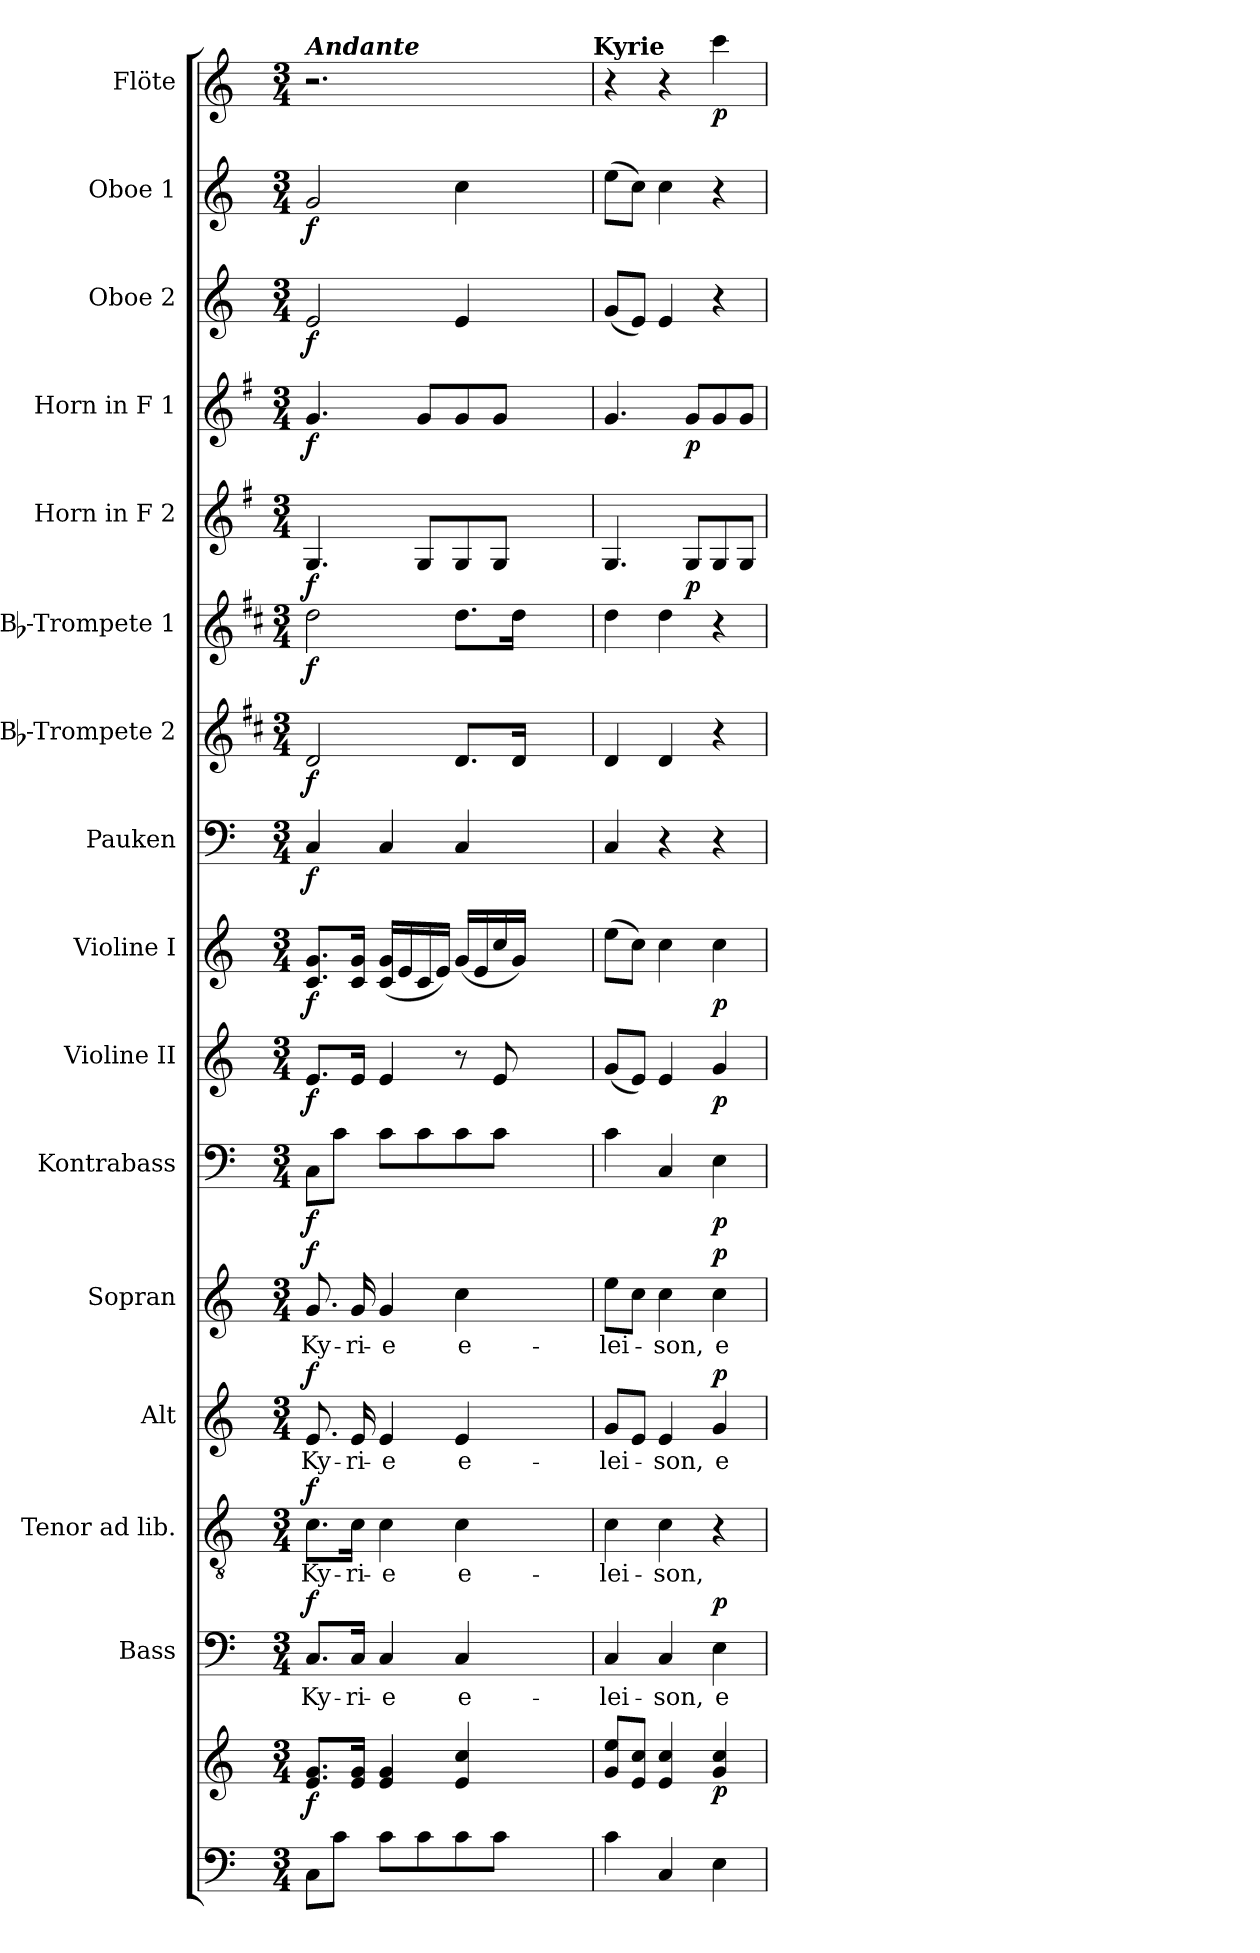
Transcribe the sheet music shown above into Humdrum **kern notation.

**kern	**kern	**dynam	**kern	**text	**dynam	**kern	**text	**dynam	**kern	**text	**dynam	**kern	**text	**dynam	**kern	**dynam	**kern	**dynam	**kern	**dynam	**kern	**dynam	**kern	**dynam	**kern	**dynam	**kern	**dynam	**kern	**dynam	**kern	**dynam	**kern	**dynam	**kern	**dynam
*part16	*part16	*part16	*part15	*part15	*part15	*part14	*part14	*part14	*part13	*part13	*part13	*part12	*part12	*part12	*part11	*part11	*part10	*part10	*part9	*part9	*part8	*part8	*part7	*part7	*part6	*part6	*part5	*part5	*part4	*part4	*part3	*part3	*part2	*part2	*part1	*part1
*staff17	*staff16	*staff16/17	*staff15	*staff15	*staff15	*staff14	*staff14	*staff14	*staff13	*staff13	*staff13	*staff12	*staff12	*staff12	*staff11	*staff11	*staff10	*staff10	*staff9	*staff9	*staff8	*staff8	*staff7	*staff7	*staff6	*staff6	*staff5	*staff5	*staff4	*staff4	*staff3	*staff3	*staff2	*staff2	*staff1	*staff1
*	*	*	*I"Bass	*	*	*I"Tenor ad lib.	*	*	*I"Alt	*	*	*I"Sopran	*	*	*I"Kontrabass	*	*I"Violine II	*	*I"Violine I	*	*I"Pauken	*	*I"Bb-Trompete 2	*	*I"Bb-Trompete 1	*	*I"Horn in F 2	*	*I"Horn in F 1	*	*I"Oboe 2	*	*I"Oboe 1	*	*I"Flöte	*
*	*	*	*I'B.	*	*	*I'T.	*	*	*I'A.	*	*	*I'S.	*	*	*I'Kb.	*	*I'Vl. II	*	*I'Vl. I	*	*I'Pk.	*	*I'Bb Trp. 2	*	*I'Bb Trp. 1	*	*	*	*	*	*I'Ob. 2	*	*I'Ob. 1	*	*I'Fl.	*
*clefF4	*clefG2	*	*clefF4	*	*	*clefGv2	*	*	*clefG2	*	*	*clefG2	*	*	*clefF4	*	*clefG2	*	*clefG2	*	*clefF4	*	*clefG2	*	*clefG2	*	*clefG2	*	*clefG2	*	*clefG2	*	*clefG2	*	*clefG2	*
*	*	*	*	*	*	*	*	*	*	*	*	*	*	*	*ITrd7c12	*	*	*	*	*	*	*	*ITrd1c2	*	*ITrd1c2	*	*ITrd4c7	*	*ITrd4c7	*	*	*	*	*	*	*
*k[]	*k[]	*	*k[]	*	*	*k[]	*	*	*k[]	*	*	*k[]	*	*	*k[]	*	*k[]	*	*k[]	*	*k[]	*	*k[]	*	*k[]	*	*k[]	*	*k[]	*	*k[]	*	*k[]	*	*k[]	*
*C:	*C:	*	*C:	*	*	*C:	*	*	*C:	*	*	*C:	*	*	*C:	*	*C:	*	*C:	*	*C:	*	*C:	*	*C:	*	*C:	*	*C:	*	*C:	*	*C:	*	*C:	*
*M3/4	*M3/4	*	*M3/4	*	*	*M3/4	*	*	*M3/4	*	*	*M3/4	*	*	*M3/4	*	*M3/4	*	*M3/4	*	*M3/4	*	*M3/4	*	*M3/4	*	*M3/4	*	*M3/4	*	*M3/4	*	*M3/4	*	*M3/4	*
=1	=1	=1	=1	=1	=1	=1	=1	=1	=1	=1	=1	=1	=1	=1	=1	=1	=1	=1	=1	=1	=1	=1	=1	=1	=1	=1	=1	=1	=1	=1	=1	=1	=1	=1	=1	=1
!	!	!	!	!	!	!	!	!	!	!	!	!	!	!	!	!	!	!	!	!	!	!	!	!	!	!	!	!	!	!	!	!	!	!	!LO:TX:a:Bi:t=Andante	!
!	!	!LO:DY:b	!	!LO:LY:b	!LO:DY:a	!	!LO:LY:b	!LO:DY:a	!	!LO:LY:b	!LO:DY:a	!	!LO:LY:b	!LO:DY:a	!	!LO:DY:b	!	!LO:DY:b	!	!LO:DY:b	!	!LO:DY:b	!	!LO:DY:b	!	!LO:DY:b	!	!LO:DY:b	!	!LO:DY:b	!	!LO:DY:b	!	!LO:DY:b	!	!
8C\L	8.e/ 8.g/L	f	8.C/L	Ky-	f	8.c\L	Ky-	f	8.e/	Ky-	f	8.g/	Ky-	f	8CC\L	f	8.e/L	f	8.c/ 8.g/L	f	4C/	f	2c/	f	2cc\	f	4.C/	f	4.c/	f	2e/	f	2g/	f	2.r	.
8c\J	.	.	.	.	.	.	.	.	.	.	.	.	.	.	8C\J	.	.	.	.	.	.	.	.	.	.	.	.	.	.	.	.	.	.	.	.	.
!	!	!	!	!LO:LY:b	!	!	!LO:LY:b	!	!	!LO:LY:b	!	!	!LO:LY:b	!	!	!	!	!	!	!	!	!	!	!	!	!	!	!	!	!	!	!	!	!	!	!
.	16e/ 16g/Jk	.	16C/Jk	-ri-	.	16c\Jk	-ri-	.	16e/	-ri-	.	16g/	-ri-	.	.	.	16e/Jk	.	16c/ 16g/Jk	.	.	.	.	.	.	.	.	.	.	.	.	.	.	.	.	.
!	!	!	!	!LO:LY:b	!	!	!LO:LY:b	!	!	!LO:LY:b	!	!	!LO:LY:b	!	!	!	!	!	!	!	!	!	!	!	!	!	!	!	!	!	!	!	!	!	!	!
8c\L	4e/ 4g/	.	4C/	-e	.	4c\	-e	.	4e/	-e	.	4g/	-e	.	8C\L	.	4e/	.	(<16c/ 16g/LL	.	4C/	.	.	.	.	.	.	.	.	.	.	.	.	.	.	.
.	.	.	.	.	.	.	.	.	.	.	.	.	.	.	.	.	.	.	16e/	.	.	.	.	.	.	.	.	.	.	.	.	.	.	.	.	.
8c\	.	.	.	.	.	.	.	.	.	.	.	.	.	.	8C\	.	.	.	16c/	.	.	.	.	.	.	.	8C/L	.	8c/L	.	.	.	.	.	.	.
.	.	.	.	.	.	.	.	.	.	.	.	.	.	.	.	.	.	.	16e/JJ)	.	.	.	.	.	.	.	.	.	.	.	.	.	.	.	.	.
!	!	!	!	!LO:LY:b	!	!	!LO:LY:b	!	!	!LO:LY:b	!	!	!LO:LY:b	!	!	!	!	!	!	!	!	!	!	!	!	!	!	!	!	!	!	!	!	!	!	!
8c\	4e/ 4cc/	.	4C/	e-	.	4c\	e-	.	4e/	e-	.	4cc\	e-	.	8C\	.	8r	.	(<16g/LL	.	4C/	.	8.c/L	.	8.cc\L	.	8C/	.	8c/	.	4e/	.	4cc\	.	.	.
.	.	.	.	.	.	.	.	.	.	.	.	.	.	.	.	.	.	.	16e/	.	.	.	.	.	.	.	.	.	.	.	.	.	.	.	.	.
8c\J	.	.	.	.	.	.	.	.	.	.	.	.	.	.	8C\J	.	8e/	.	16cc/	.	.	.	.	.	.	.	8C/J	.	8c/J	.	.	.	.	.	.	.
.	.	.	.	.	.	.	.	.	.	.	.	.	.	.	.	.	.	.	16g/JJ)	.	.	.	16c/Jk	.	16cc\Jk	.	.	.	.	.	.	.	.	.	.	.
2ryy	2ryy	.	2ryy	.	.	2ryy	.	.	2ryy	.	.	2ryy	.	.	2ryy	.	2ryy	.	2ryy	.	2ryy	.	2ryy	.	2ryy	.	2ryy	.	2ryy	.	2ryy	.	2ryy	.	2ryy	.
!	!	!	!	!	!	!	!	!	!	!	!	!	!	!	!	!	!	!	!	!	!	!	!	!	!	!	!	!	!	!	!	!	!	!	!LO:TX:a:B:t=Kyrie	!
=2	=2	=2	=2	=2	=2	=2	=2	=2	=2	=2	=2	=2	=2	=2	=2	=2	=2	=2	=2	=2	=2	=2	=2	=2	=2	=2	=2	=2	=2	=2	=2	=2	=2	=2	=2	=2
!	!	!	!	!LO:LY:b	!	!	!LO:LY:b	!	!	!LO:LY:b	!	!	!LO:LY:b	!	!	!	!	!	!	!	!	!	!	!	!	!	!	!	!	!	!	!	!	!	!	!
4c\	8g/ 8ee/L	.	4C/	-lei-	.	4c\	-lei-	.	8g/L	-lei-	.	8ee\L	-lei-	.	4C\	.	(<8g/L	.	(>8ee\L	.	4C/	.	4c/	.	4cc\	.	4.C/	.	4.c/	.	(<8g/L	.	(>8ee\L	.	4r	.
.	8e/ 8cc/J	.	.	.	.	.	.	.	8e/J	.	.	8cc\J	.	.	.	.	8e/J)	.	8cc\J)	.	.	.	.	.	.	.	.	.	.	.	8e/J)	.	8cc\J)	.	.	.
!	!	!	!	!LO:LY:b	!	!	!LO:LY:b	!	!	!LO:LY:b	!	!	!LO:LY:b	!	!	!	!	!	!	!	!	!	!	!	!	!	!	!	!	!	!	!	!	!	!	!
4C/	4e/ 4cc/	.	4C/	-son,	.	4c\	-son,	.	4e/	-son,	.	4cc\	-son,	.	4CC/	.	4e/	.	4cc\	.	4r	.	4c/	.	4cc\	.	.	.	.	.	4e/	.	4cc\	.	4r	.
!	!	!	!	!	!	!	!	!	!	!	!	!	!	!	!	!	!	!	!	!	!	!	!	!	!	!	!	!LO:DY:b	!	!LO:DY:b	!	!	!	!	!	!
.	.	.	.	.	.	.	.	.	.	.	.	.	.	.	.	.	.	.	.	.	.	.	.	.	.	.	8C/L	p	8c/L	p	.	.	.	.	.	.
!	!	!LO:DY:b	!	!LO:LY:b	!LO:DY:a	!	!	!	!	!LO:LY:b	!LO:DY:a	!	!LO:LY:b	!LO:DY:a	!	!LO:DY:b	!	!LO:DY:b	!	!LO:DY:b	!	!	!	!	!	!	!	!	!	!	!	!	!	!	!	!LO:DY:b
4E\	4g/ 4cc/	p	4E\	e-	p	4r	.	.	4g/	e-	p	4cc\	e-	p	4EE\	p	4g/	p	4cc\	p	4r	.	4r	.	4r	.	8C/	.	8c/	.	4r	.	4r	.	4ccc\	p
.	.	.	.	.	.	.	.	.	.	.	.	.	.	.	.	.	.	.	.	.	.	.	.	.	.	.	8C/J	.	8c/J	.	.	.	.	.	.	.
=	=	=	=	=	=	=	=	=	=	=	=	=	=	=	=	=	=	=	=	=	=	=	=	=	=	=	=	=	=	=	=	=	=	=	=	=
*-	*-	*-	*-	*-	*-	*-	*-	*-	*-	*-	*-	*-	*-	*-	*-	*-	*-	*-	*-	*-	*-	*-	*-	*-	*-	*-	*-	*-	*-	*-	*-	*-	*-	*-	*-	*-
